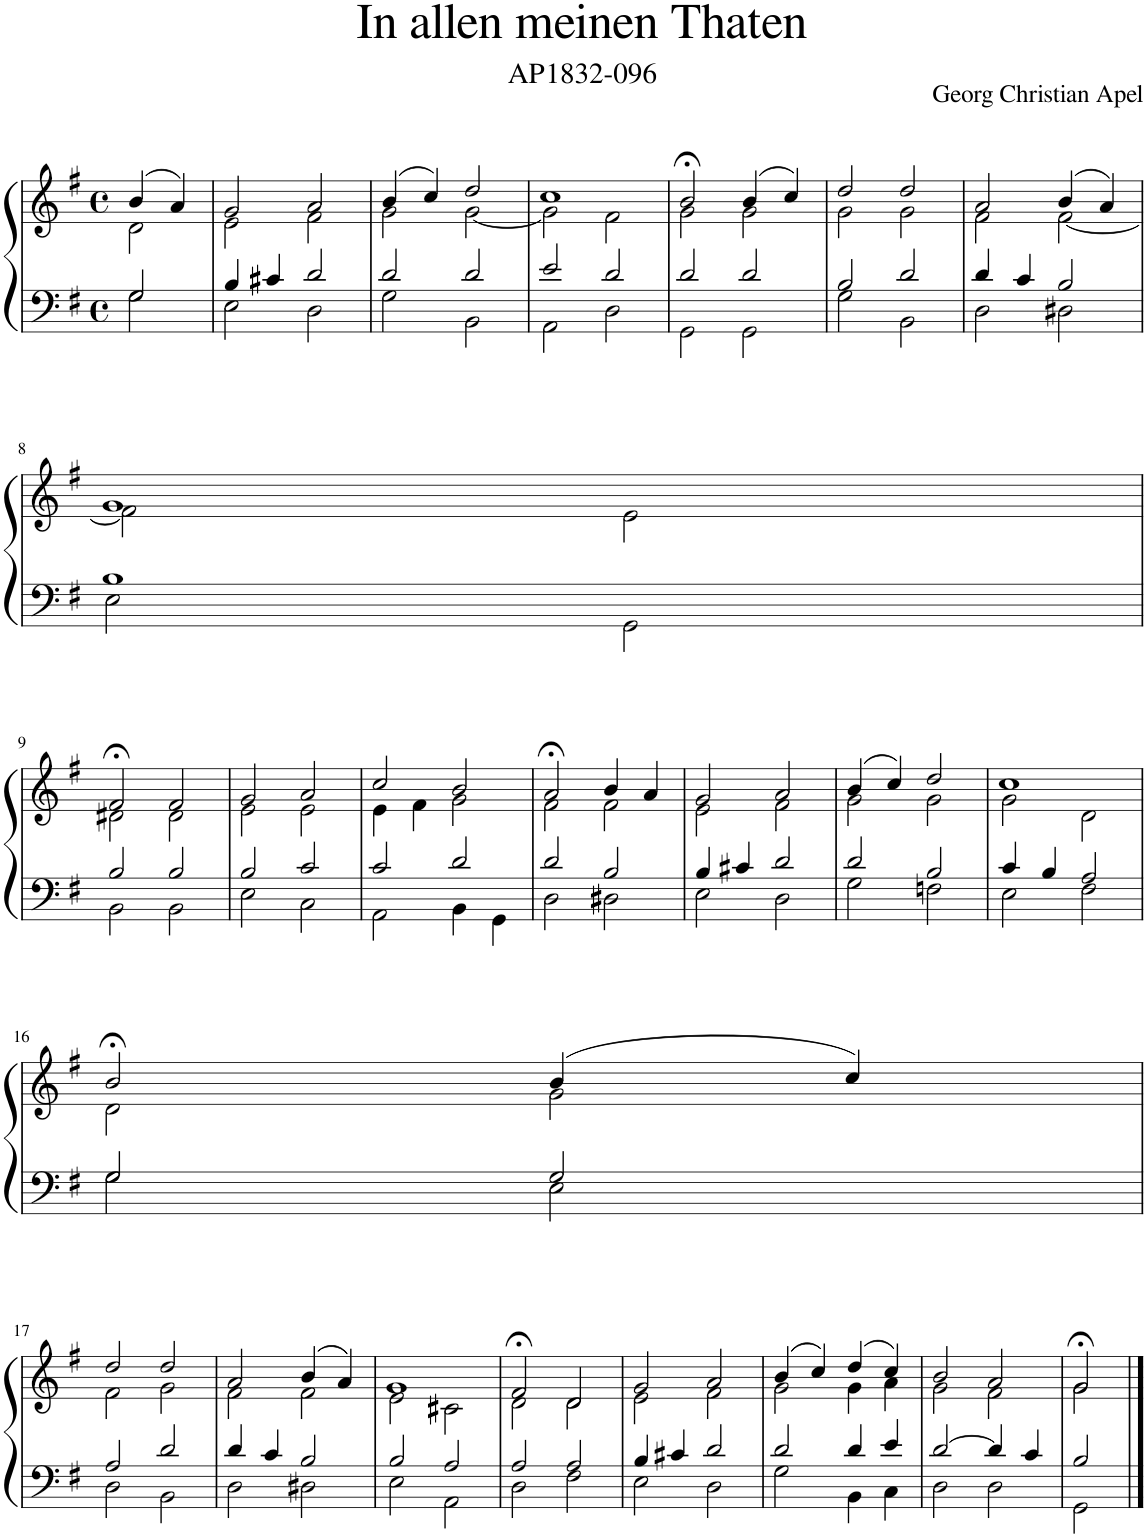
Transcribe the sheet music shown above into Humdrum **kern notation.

**kern	**kern
*part1	*part1
*staff2	*staff1
*I"Piano	*
*I'Pno.	*
*clefF4	*clefG2
*k[f#]	*k[f#]
*M4/4	*M4/4
*met(c)	*met(c)
=1	=1
*^	*^
2G/	2G\	(4b/	2d\
.	.	4a/)	.
=2	=2	=2	=2
4B/	2E\	2g/	2e\
4c#X/	.	.	.
2d/	2D\	2a/	2f#\
=3	=3	=3	=3
2d/	2G\	(4b/	2g\
.	.	4cc/)	.
2d/	2BB\	2dd/	[2g\
=4	=4	=4	=4
2e/	2AA\	1cc	2g\]
2d/	2D\	.	2f#\
=5	=5	=5	=5
2d/	2GG\	2b;</	2g\
2d/	2GG\	(4b/	2g\
.	.	4cc/)	.
=6	=6	=6	=6
2B/	2G\	2dd/	2g\
2d/	2BB\	2dd/	2g\
=7	=7	=7	=7
4d/	2D\	2a/	2f#\
4c/	.	.	.
2B/	2D#X\	(4b/	[2f#\
.	.	4a/)	.
!!LO:LB:g=z	!!
=8	=8	=8	=8
1B	2E\	1g	2f#\]
.	2GG\	.	2e\
!!LO:LB:g=z	!!
=9	=9	=9	=9
2B/	2BB\	2f#;</	2d#X\
2B/	2BB\	2f#/	2d#\
=10	=10	=10	=10
2B/	2E\	2g/	2e\
2c/	2C\	2a/	2e\
=11	=11	=11	=11
2c/	2AA\	2cc/	4e\
.	.	.	4f#\
2d/	4BB\	2b/	2g\
.	4GG\	.	.
=12	=12	=12	=12
2d/	2D\	2a;</	2f#\
2B/	2D#X\	4b/	2f#\
.	.	4a/	.
=13	=13	=13	=13
4B/	2E\	2g/	2e\
4c#X/	.	.	.
2d/	2D\	2a/	2f#\
=14	=14	=14	=14
2d/	2G\	(4b/	2g\
.	.	4cc/)	.
2B/	2Fn\	2dd/	2g\
=15	=15	=15	=15
4c/	2E\	1cc	2g\
4B/	.	.	.
2A/	2F#\	.	2d\
!!LO:LB:g=z	!!
=16	=16	=16	=16
2G/	2G\	2b;</	2d\
2G/	2E\	(4b/	2g\
.	.	4cc/)	.
!!LO:LB:g=z	!!
=17	=17	=17	=17
2A/	2D\	2dd/	2f#\
2d/	2BB\	2dd/	2g\
=18	=18	=18	=18
4d/	2D\	2a/	2f#\
4c/	.	.	.
2B/	2D#X\	(4b/	2f#\
.	.	4a/)	.
=19	=19	=19	=19
2B/	2E\	1g	2e\
2A/	2AA\	.	2c#X\
=20	=20	=20	=20
2A/	2D\	2f#;</	2d\
2A/	2F#\	2d/	2d\
=21	=21	=21	=21
4B/	2E\	2g/	2e\
4c#X/	.	.	.
2d/	2D\	2a/	2f#\
=22	=22	=22	=22
2d/	2G\	(4b/	2g\
.	.	4cc/)	.
4d/	4BB\	(4dd/	4g\
4e/	4C\	4cc/)	4a\
=23	=23	=23	=23
[2d/	2D\	2b/	2g\
4d/]	2D\	2a/	2f#\
4c/	.	.	.
=24	=24	=24	=24
2B/	2GG\	2g;</	2g\
*v	*v	*	*
*	*v	*v
==	==
*-	*-
